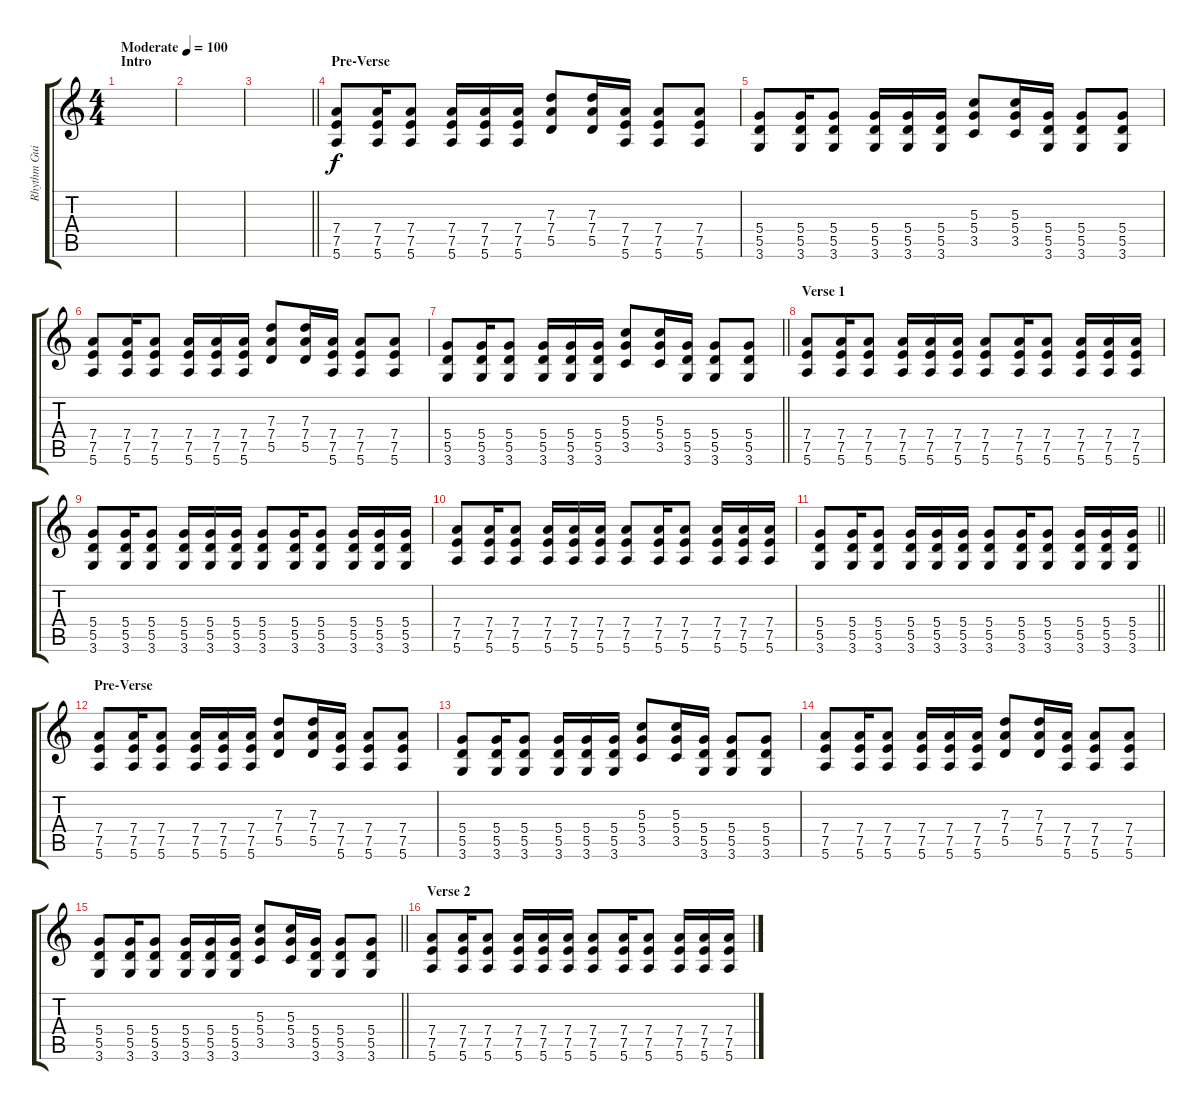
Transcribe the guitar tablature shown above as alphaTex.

\track ("Rhythm Guitar" "Rhythm Gui") {instrument distortionguitar}
\staff {score tabs}
\tuning (E4 B3 G3 D3 A2 E2) {hide}
\ts (4 4)
\section ("" "Intro")
\tempo (100 "Moderate")
\clef g2
\ks c
|
|
\barLineRight lightlight
|
\section ("" "Pre-Verse")
(7.4 7.5 5.6).8 (7.4 7.5 5.6).16 (7.4 7.5 5.6).8 (7.4 7.5 5.6).16 (7.4 7.5 5.6).16 (7.4 7.5 5.6).16 (7.3 7.4 5.5).8 (7.3 7.4 5.5).16 (7.4 7.5 5.6).16 (7.4 7.5 5.6).8 (7.4 7.5 5.6).8 |
(5.4 5.5 3.6).8 (5.4 5.5 3.6).16 (5.4 5.5 3.6).8 (5.4 5.5 3.6).16 (5.4 5.5 3.6).16 (5.4 5.5 3.6).16 (5.3 5.4 3.5).8 (5.3 5.4 3.5).16 (5.4 5.5 3.6).16 (5.4 5.5 3.6).8 (5.4 5.5 3.6).8 |
(7.4 7.5 5.6).8 (7.4 7.5 5.6).16 (7.4 7.5 5.6).8 (7.4 7.5 5.6).16 (7.4 7.5 5.6).16 (7.4 7.5 5.6).16 (7.3 7.4 5.5).8 (7.3 7.4 5.5).16 (7.4 7.5 5.6).16 (7.4 7.5 5.6).8 (7.4 7.5 5.6).8 |
\barLineRight lightlight
(5.4 5.5 3.6).8 (5.4 5.5 3.6).16 (5.4 5.5 3.6).8 (5.4 5.5 3.6).16 (5.4 5.5 3.6).16 (5.4 5.5 3.6).16 (5.3 5.4 3.5).8 (5.3 5.4 3.5).16 (5.4 5.5 3.6).16 (5.4 5.5 3.6).8 (5.4 5.5 3.6).8 |
\section ("" "Verse 1")
(7.4 7.5 5.6).8 (7.4 7.5 5.6).16 (7.4 7.5 5.6).8 (7.4 7.5 5.6).16 (7.4 7.5 5.6).16 (7.4 7.5 5.6).16 (7.4 7.5 5.6).8 (7.4 7.5 5.6).16 (7.4 7.5 5.6).8 (7.4 7.5 5.6).16 (7.4 7.5 5.6).16 (7.4 7.5 5.6).16 |
(5.4 5.5 3.6).8 (5.4 5.5 3.6).16 (5.4 5.5 3.6).8 (5.4 5.5 3.6).16 (5.4 5.5 3.6).16 (5.4 5.5 3.6).16 (5.4 5.5 3.6).8 (5.4 5.5 3.6).16 (5.4 5.5 3.6).8 (5.4 5.5 3.6).16 (5.4 5.5 3.6).16 (5.4 5.5 3.6).16 |
(7.4 7.5 5.6).8 (7.4 7.5 5.6).16 (7.4 7.5 5.6).8 (7.4 7.5 5.6).16 (7.4 7.5 5.6).16 (7.4 7.5 5.6).16 (7.4 7.5 5.6).8 (7.4 7.5 5.6).16 (7.4 7.5 5.6).8 (7.4 7.5 5.6).16 (7.4 7.5 5.6).16 (7.4 7.5 5.6).16 |
\barLineRight lightlight
(5.4 5.5 3.6).8 (5.4 5.5 3.6).16 (5.4 5.5 3.6).8 (5.4 5.5 3.6).16 (5.4 5.5 3.6).16 (5.4 5.5 3.6).16 (5.4 5.5 3.6).8 (5.4 5.5 3.6).16 (5.4 5.5 3.6).8 (5.4 5.5 3.6).16 (5.4 5.5 3.6).16 (5.4 5.5 3.6).16 |
\section ("" "Pre-Verse")
(7.4 7.5 5.6).8 (7.4 7.5 5.6).16 (7.4 7.5 5.6).8 (7.4 7.5 5.6).16 (7.4 7.5 5.6).16 (7.4 7.5 5.6).16 (7.3 7.4 5.5).8 (7.3 7.4 5.5).16 (7.4 7.5 5.6).16 (7.4 7.5 5.6).8 (7.4 7.5 5.6).8 |
(5.4 5.5 3.6).8 (5.4 5.5 3.6).16 (5.4 5.5 3.6).8 (5.4 5.5 3.6).16 (5.4 5.5 3.6).16 (5.4 5.5 3.6).16 (5.3 5.4 3.5).8 (5.3 5.4 3.5).16 (5.4 5.5 3.6).16 (5.4 5.5 3.6).8 (5.4 5.5 3.6).8 |
(7.4 7.5 5.6).8 (7.4 7.5 5.6).16 (7.4 7.5 5.6).8 (7.4 7.5 5.6).16 (7.4 7.5 5.6).16 (7.4 7.5 5.6).16 (7.3 7.4 5.5).8 (7.3 7.4 5.5).16 (7.4 7.5 5.6).16 (7.4 7.5 5.6).8 (7.4 7.5 5.6).8 |
\barLineRight lightlight
(5.4 5.5 3.6).8 (5.4 5.5 3.6).16 (5.4 5.5 3.6).8 (5.4 5.5 3.6).16 (5.4 5.5 3.6).16 (5.4 5.5 3.6).16 (5.3 5.4 3.5).8 (5.3 5.4 3.5).16 (5.4 5.5 3.6).16 (5.4 5.5 3.6).8 (5.4 5.5 3.6).8 |
\section ("" "Verse 2")
(7.4 7.5 5.6).8 (7.4 7.5 5.6).16 (7.4 7.5 5.6).8 (7.4 7.5 5.6).16 (7.4 7.5 5.6).16 (7.4 7.5 5.6).16 (7.4 7.5 5.6).8 (7.4 7.5 5.6).16 (7.4 7.5 5.6).8 (7.4 7.5 5.6).16 (7.4 7.5 5.6).16 (7.4 7.5 5.6).16
